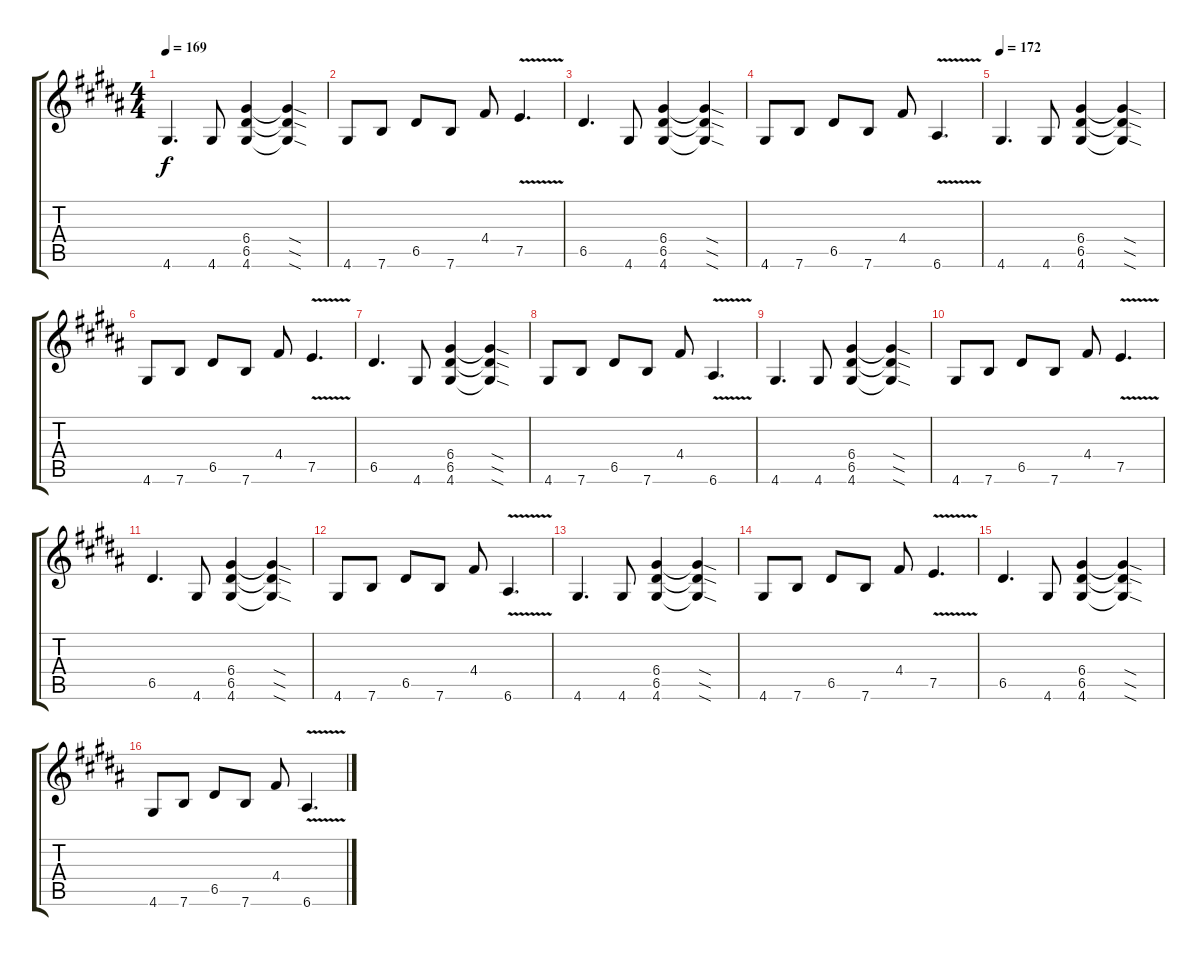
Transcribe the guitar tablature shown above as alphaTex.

\track "" {instrument distortionguitar}
\staff {score tabs}
\tuning (E4 B3 G3 D3 A2 E2) {hide}
\ts (4 4)
\tempo 169
\clef g2
\ks g#minor
4.6.4{d dy f} 4.6.8 (6.4 6.5 4.6).4 (6.4{sod t} 6.5{sod t} 4.6{sod t}).4 |
4.6.8 7.6.8 6.5.8 7.6.8 4.4.8 7.5{v}.4{d} |
6.5.4{d} 4.6.8 (6.4 6.5 4.6).4 (6.4{sod t} 6.5{sod t} 4.6{sod t}).4 |
4.6.8 7.6.8 6.5.8 7.6.8 4.4.8 6.6{v}.4{d} |
\tempo 172
4.6.4{d} 4.6.8 (6.4 6.5 4.6).4 (6.4{sod t} 6.5{sod t} 4.6{sod t}).4 |
4.6.8 7.6.8 6.5.8 7.6.8 4.4.8 7.5{v}.4{d} |
6.5.4{d} 4.6.8 (6.4 6.5 4.6).4 (6.4{sod t} 6.5{sod t} 4.6{sod t}).4 |
4.6.8 7.6.8 6.5.8 7.6.8 4.4.8 6.6{v}.4{d} |
4.6.4{d} 4.6.8 (6.4 6.5 4.6).4 (6.4{sod t} 6.5{sod t} 4.6{sod t}).4 |
4.6.8 7.6.8 6.5.8 7.6.8 4.4.8 7.5{v}.4{d} |
6.5.4{d} 4.6.8 (6.4 6.5 4.6).4 (6.4{sod t} 6.5{sod t} 4.6{sod t}).4 |
4.6.8 7.6.8 6.5.8 7.6.8 4.4.8 6.6{v}.4{d} |
4.6.4{d} 4.6.8 (6.4 6.5 4.6).4 (6.4{sod t} 6.5{sod t} 4.6{sod t}).4 |
4.6.8 7.6.8 6.5.8 7.6.8 4.4.8 7.5{v}.4{d} |
6.5.4{d} 4.6.8 (6.4 6.5 4.6).4 (6.4{sod t} 6.5{sod t} 4.6{sod t}).4 |
4.6.8 7.6.8 6.5.8 7.6.8 4.4.8 6.6{v}.4{d}
